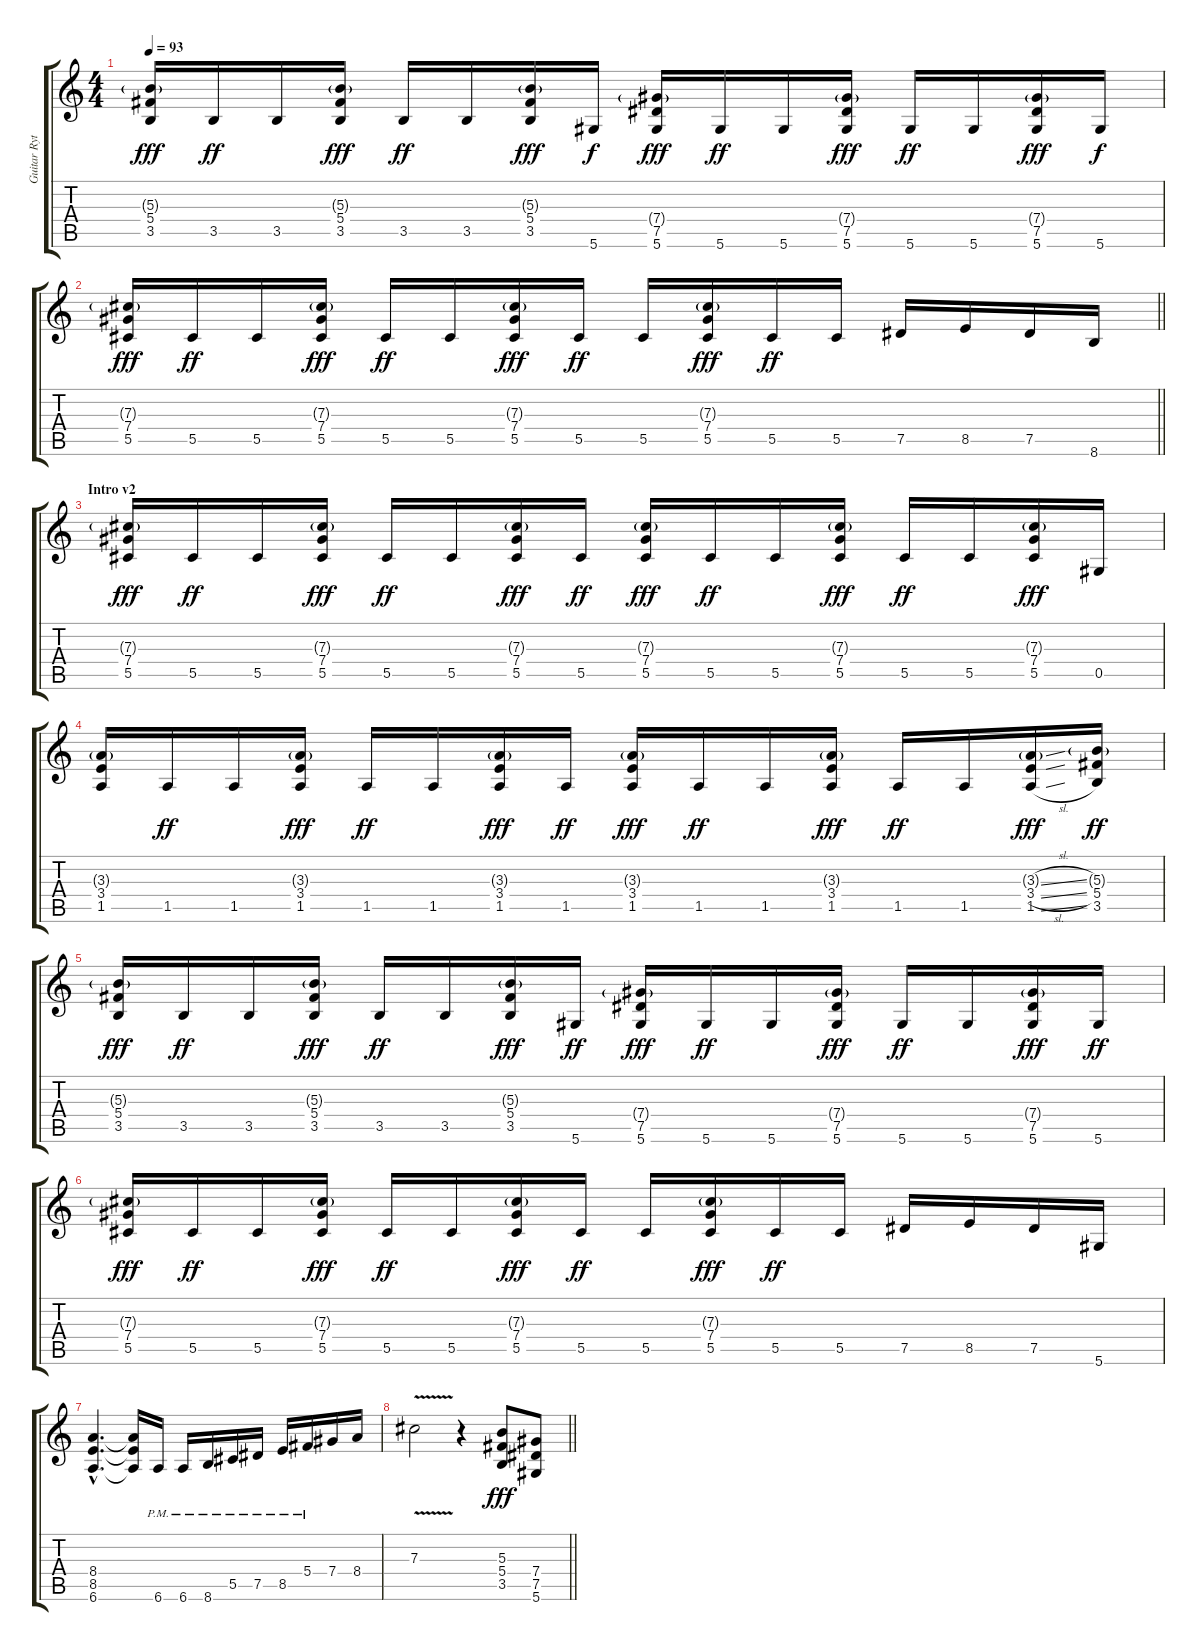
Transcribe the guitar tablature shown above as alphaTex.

\track ("Guitar Rythm 2" "Guitar Ryt") {instrument overdrivenguitar}
\staff {score tabs}
\tuning (Eb4 Bb3 Gb3 Db3 Ab2 Eb2) {hide}
\ts (4 4)
\tempo 93
\clef g2
\ks c
(5.3{g} 5.4 3.5).16{dy fff} 3.5.16{dy ff} 3.5.16 (5.3{g} 5.4 3.5).16{dy fff} 3.5.16{dy ff} 3.5.16 (5.3{g} 5.4 3.5).16{dy fff} 5.6.16{dy f} (7.4{g} 7.5 5.6).16{dy fff} 5.6.16{dy ff} 5.6.16 (7.4{g} 7.5 5.6).16{dy fff} 5.6.16{dy ff} 5.6.16 (7.4{g} 7.5 5.6).16{dy fff} 5.6.16{dy f} |
\barLineRight lightlight
(7.3{g} 7.4 5.5).16{dy fff} 5.5.16{dy ff} 5.5.16 (7.3{g} 7.4 5.5).16{dy fff} 5.5.16{dy ff} 5.5.16 (7.3{g} 7.4 5.5).16{dy fff} 5.5.16{dy ff} 5.5.16 (7.3{g} 7.4 5.5).16{dy fff} 5.5.16{dy ff} 5.5.16 7.5.16 8.5.16 7.5.16 8.6.16 |
\section ("" "Intro v2")
(7.3{g} 7.4 5.5).16{dy fff} 5.5.16{dy ff} 5.5.16 (7.3{g} 7.4 5.5).16{dy fff} 5.5.16{dy ff} 5.5.16 (7.3{g} 7.4 5.5).16{dy fff} 5.5.16{dy ff} (7.3{g} 7.4 5.5).16{dy fff} 5.5.16{dy ff} 5.5.16 (7.3{g} 7.4 5.5).16{dy fff} 5.5.16{dy ff} 5.5.16 (7.3{g} 7.4 5.5).16{dy fff} 0.5.16 |
(3.3{g} 3.4 1.5).16 1.5.16{dy ff} 1.5.16 (3.3{g} 3.4 1.5).16{dy fff} 1.5.16{dy ff} 1.5.16 (3.3{g} 3.4 1.5).16{dy fff} 1.5.16{dy ff} (3.3{g} 3.4 1.5).16{dy fff} 1.5.16{dy ff} 1.5.16 (3.3{g} 3.4 1.5).16{dy fff} 1.5.16{dy ff} 1.5.16 (3.3{sl g} 3.4{sl} 1.5{sl}).16{dy fff} (5.3{g} 5.4 3.5).16{dy ff} |
(5.3{g} 5.4 3.5).16{dy fff} 3.5.16{dy ff} 3.5.16 (5.3{g} 5.4 3.5).16{dy fff} 3.5.16{dy ff} 3.5.16 (5.3{g} 5.4 3.5).16{dy fff} 5.6.16{dy ff} (7.4{g} 7.5 5.6).16{dy fff} 5.6.16{dy ff} 5.6.16 (7.4{g} 7.5 5.6).16{dy fff} 5.6.16{dy ff} 5.6.16 (7.4{g} 7.5 5.6).16{dy fff} 5.6.16{dy ff} |
(7.3{g} 7.4 5.5).16{dy fff} 5.5.16{dy ff} 5.5.16 (7.3{g} 7.4 5.5).16{dy fff} 5.5.16{dy ff} 5.5.16 (7.3{g} 7.4 5.5).16{dy fff} 5.5.16{dy ff} 5.5.16 (7.3{g} 7.4 5.5).16{dy fff} 5.5.16{dy ff} 5.5.16 7.5.16 8.5.16 7.5.16 5.6.16 |
(8.4{hac} 8.5{hac} 6.6{hac}).4{d} (8.4{t} 8.5{t} 6.6{t}).16 6.6{pm}.16 6.6{pm}.16 8.6{pm}.16 5.5{pm}.16 7.5{pm}.16 8.5{pm}.16 5.4{pm}.16 7.4.16 8.4.16 |
\barLineRight lightlight
7.3{v}.2 r.4 (5.3 5.4 3.5).8{dy fff} (7.4 7.5 5.6).8
